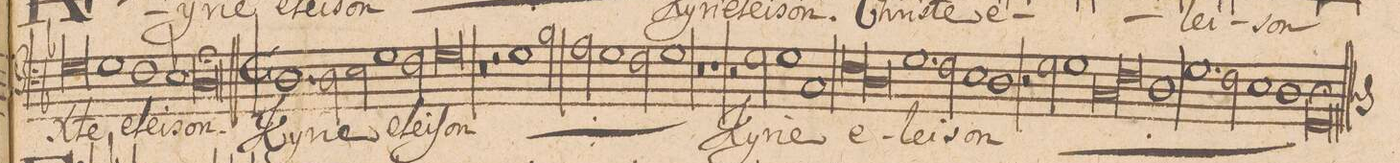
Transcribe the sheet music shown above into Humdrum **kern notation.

**kern	**text
*I"[Basso]	*
*clefF4	*
*k[b-]	*
*M2/1	*
0G\	X-
=24-	=24-
1G\	-te
=25-	=25-
1F\	e-
1E-X\	-lei-
=26-	=26-
0D\	-son.
=27||-	=27||-
*M2/1	*
1.D\	Ky-
2D\	-ri-
=28-	=28-
2E\	-e
1G\	e-
2F\	-lei-
=29-	=29-
0G\	-son
=30-	=30-
0r	.
=31-	=31-
2r	.
*	*ij
1G\	Ky-
2B-\	-ri-
=32-	=32-
2A\	-e
1G\	e-
2F\	-lei-
=33-	=33-
1G\	-son
0r	.
=34-	=34-
1r	.
=35-	=35-
2r	.
*	*Xij
2G\	Ky-
1G\	-ri-
=36-	=36-
1C/	-e
*lig	*
1F\	e-
=37-	=37-
1D\	.
*Xlig	*
1.G\	-lei-
=38-	=38-
2F\	.
1E\	.
=39-	=39-
1D\	-son
2r	.
*	*ij
2G\	Ky-
=40-	=40-
1G\	-ri-
*lig	*
1C/	-e
=41-	=41-
1F\	.
*Xlig	*
1D\	e-
=42-	=42-
1.G\	-lei-
2F\	.
=43-	=43-
1E\	.
1D\	.
=44-	=44-
00GG/;	-son
==	==
*-	*-
